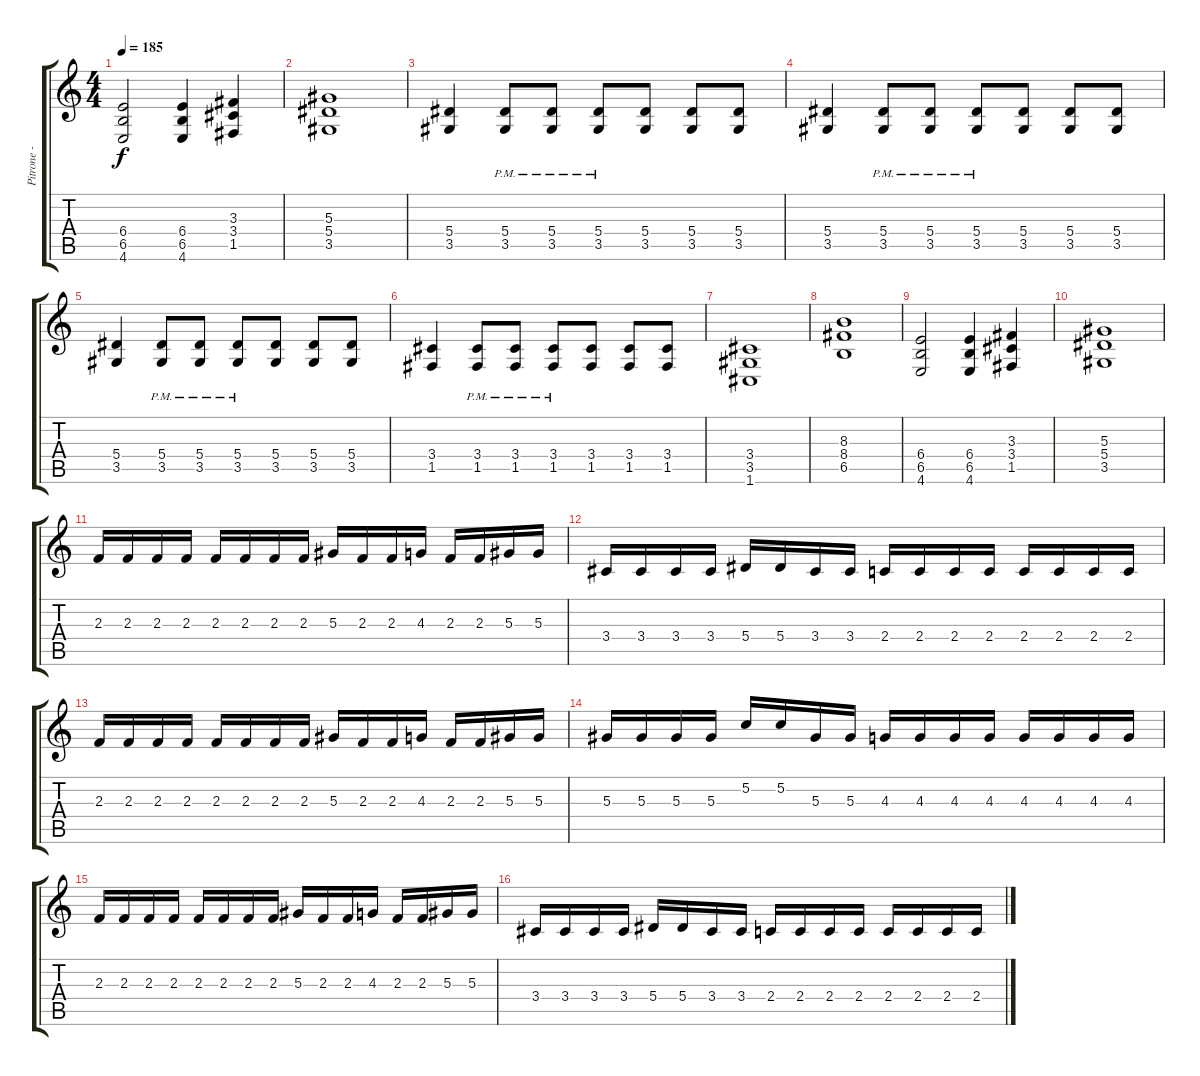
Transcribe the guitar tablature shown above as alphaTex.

\track ("Pitrone - Lead Guitar" "Pitrone - ") {instrument distortionguitar}
\staff {score tabs}
\tuning (C4 G3 Eb3 Bb2 F2 C2) {hide}
\ts (4 4)
\tempo 185
\clef g2
\ks c
(6.4 6.5 4.6).2{dy f} (6.4 6.5 4.6).4 (3.3 3.4 1.5).4 |
(5.3 5.4 3.5).1 |
(5.4 3.5).4 (5.4{pm} 3.5{pm}).8 (5.4{pm} 3.5{pm}).8 (5.4{pm} 3.5{pm}).8 (5.4 3.5).8 (5.4 3.5).8 (5.4 3.5).8 |
(5.4 3.5).4 (5.4{pm} 3.5{pm}).8 (5.4{pm} 3.5{pm}).8 (5.4{pm} 3.5{pm}).8 (5.4 3.5).8 (5.4 3.5).8 (5.4 3.5).8 |
(5.4 3.5).4 (5.4{pm} 3.5{pm}).8 (5.4{pm} 3.5{pm}).8 (5.4{pm} 3.5{pm}).8 (5.4 3.5).8 (5.4 3.5).8 (5.4 3.5).8 |
(3.4 1.5).4 (3.4{pm} 1.5{pm}).8 (3.4{pm} 1.5{pm}).8 (3.4{pm} 1.5{pm}).8 (3.4 1.5).8 (3.4 1.5).8 (3.4 1.5).8 |
(3.4 3.5 1.6).1 |
(8.3 8.4 6.5).1 |
(6.4 6.5 4.6).2 (6.4 6.5 4.6).4 (3.3 3.4 1.5).4 |
(5.3 5.4 3.5).1 |
2.3.16 2.3.16 2.3.16 2.3.16 2.3.16 2.3.16 2.3.16 2.3.16 5.3.16 2.3.16 2.3.16 4.3.16 2.3.16 2.3.16 5.3.16 5.3.16 |
3.4.16 3.4.16 3.4.16 3.4.16 5.4.16 5.4.16 3.4.16 3.4.16 2.4.16 2.4.16 2.4.16 2.4.16 2.4.16 2.4.16 2.4.16 2.4.16 |
2.3.16 2.3.16 2.3.16 2.3.16 2.3.16 2.3.16 2.3.16 2.3.16 5.3.16 2.3.16 2.3.16 4.3.16 2.3.16 2.3.16 5.3.16 5.3.16 |
5.3.16 5.3.16 5.3.16 5.3.16 5.2.16 5.2.16 5.3.16 5.3.16 4.3.16 4.3.16 4.3.16 4.3.16 4.3.16 4.3.16 4.3.16 4.3.16 |
2.3.16 2.3.16 2.3.16 2.3.16 2.3.16 2.3.16 2.3.16 2.3.16 5.3.16 2.3.16 2.3.16 4.3.16 2.3.16 2.3.16 5.3.16 5.3.16 |
3.4.16 3.4.16 3.4.16 3.4.16 5.4.16 5.4.16 3.4.16 3.4.16 2.4.16 2.4.16 2.4.16 2.4.16 2.4.16 2.4.16 2.4.16 2.4.16
